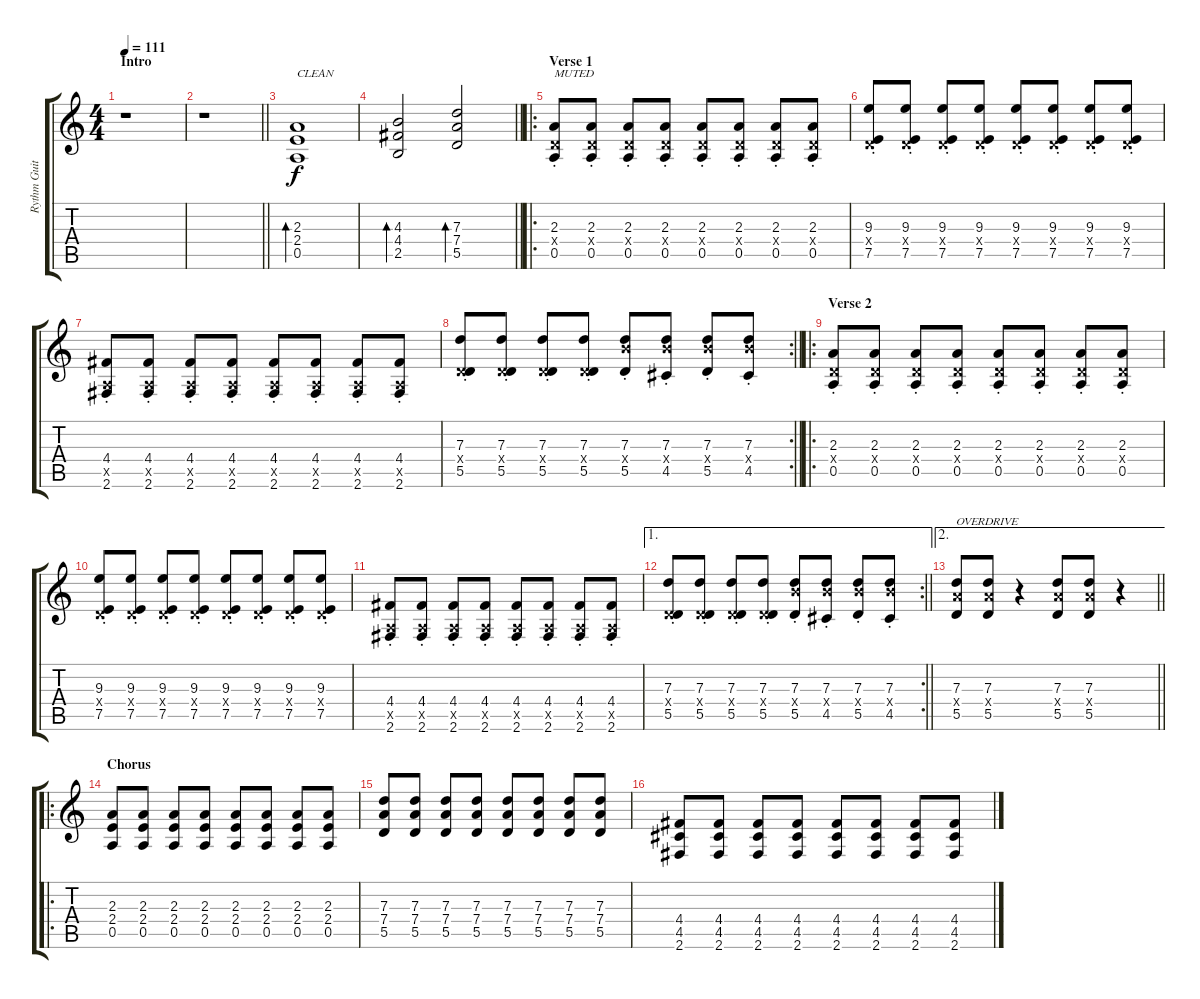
\track ("Rythm Guitar" "Rythm Guit") {instrument electricguitarmuted}
\staff {score tabs}
\tuning (E4 B3 G3 D3 A2 E2) {hide}
\ts (4 4)
\section ("" "Intro")
\tempo 111
\clef g2
\ks c
r.1{dy f instrument electricguitarmuted} |
\barLineRight lightlight
r.1 |
(2.3 2.4 0.5).1{bd 480 txt "CLEAN" volume 10 instrument acousticguitarsteel} |
\barLineRight lightlight
(4.3 4.4 2.5).2{bd 240} (7.3 7.4 5.5).2{bd 240} |
\ro
\section ("" "Verse 1")
(2.3{st} 0.4{x} 0.5).8{txt "MUTED" volume 16 instrument electricguitarmuted} (2.3{st} 0.4{x} 0.5).8 (2.3{st} 0.4{x} 0.5).8 (2.3{st} 0.4{x} 0.5).8 (2.3{st} 0.4{x} 0.5).8 (2.3{st} 0.4{x} 0.5).8 (2.3{st} 0.4{x} 0.5).8 (2.3{st} 0.4{x} 0.5).8 |
(9.3{st} 0.4{x} 7.5).8 (9.3{st} 0.4{x} 7.5).8 (9.3{st} 0.4{x} 7.5).8 (9.3{st} 0.4{x} 7.5).8 (9.3{st} 0.4{x} 7.5).8 (9.3{st} 0.4{x} 7.5).8 (9.3{st} 0.4{x} 7.5).8 (9.3{st} 0.4{x} 7.5).8 |
(4.4{st} 0.5{x} 2.6).8 (4.4{st} 0.5{x} 2.6).8 (4.4{st} 0.5{x} 2.6).8 (4.4{st} 0.5{x} 2.6).8 (4.4{st} 0.5{x} 2.6).8 (4.4{st} 0.5{x} 2.6).8 (4.4{st} 0.5{x} 2.6).8 (4.4{st} 0.5{x} 2.6).8 |
\rc 2
\barLineRight lightlight
(7.3{st} 0.4{x} 5.5).8 (7.3{st} 0.4{x} 5.5).8 (7.3{st} 0.4{x} 5.5).8 (7.3{st} 0.4{x} 5.5).8 (7.3{st} 9.4{x} 5.5).8 (7.3{st} 9.4{x} 4.5).8 (7.3{st} 9.4{x} 5.5).8 (7.3{st} 9.4{x} 4.5).8 |
\ro
\section ("" "Verse 2")
(2.3{st} 0.4{x} 0.5).8 (2.3{st} 0.4{x} 0.5).8 (2.3{st} 0.4{x} 0.5).8 (2.3{st} 0.4{x} 0.5).8 (2.3{st} 0.4{x} 0.5).8 (2.3{st} 0.4{x} 0.5).8 (2.3{st} 0.4{x} 0.5).8 (2.3{st} 0.4{x} 0.5).8 |
(9.3{st} 0.4{x} 7.5).8 (9.3{st} 0.4{x} 7.5).8 (9.3{st} 0.4{x} 7.5).8 (9.3{st} 0.4{x} 7.5).8 (9.3{st} 0.4{x} 7.5).8 (9.3{st} 0.4{x} 7.5).8 (9.3{st} 0.4{x} 7.5).8 (9.3{st} 0.4{x} 7.5).8 |
(4.4{st} 0.5{x} 2.6).8 (4.4{st} 0.5{x} 2.6).8 (4.4{st} 0.5{x} 2.6).8 (4.4{st} 0.5{x} 2.6).8 (4.4{st} 0.5{x} 2.6).8 (4.4{st} 0.5{x} 2.6).8 (4.4{st} 0.5{x} 2.6).8 (4.4{st} 0.5{x} 2.6).8 |
\ae 1
\rc 2
\barLineRight lightlight
(7.3{st} 0.4{x} 5.5).8 (7.3{st} 0.4{x} 5.5).8 (7.3{st} 0.4{x} 5.5).8 (7.3{st} 0.4{x} 5.5).8 (7.3{st} 9.4{x} 5.5).8 (7.3{st} 9.4{x} 4.5).8 (7.3{st} 9.4{x} 5.5).8 (7.3{st} 9.4{x} 4.5).8 |
\ae 2
\barLineRight lightlight
(7.3 7.4{x} 5.5).8{txt "OVERDRIVE" instrument overdrivenguitar} (7.3 7.4{x} 5.5).8 r.4 (7.3 7.4{x} 5.5).8 (7.3 7.4{x} 5.5).8 r.4 |
\ro
\section ("" "Chorus")
(2.3 2.4 0.5).8 (2.3 2.4 0.5).8 (2.3 2.4 0.5).8 (2.3 2.4 0.5).8 (2.3 2.4 0.5).8 (2.3 2.4 0.5).8 (2.3 2.4 0.5).8 (2.3 2.4 0.5).8 |
(7.3 7.4 5.5).8 (7.3 7.4 5.5).8 (7.3 7.4 5.5).8 (7.3 7.4 5.5).8 (7.3 7.4 5.5).8 (7.3 7.4 5.5).8 (7.3 7.4 5.5).8 (7.3 7.4 5.5).8 |
(4.4 4.5 2.6).8 (4.4 4.5 2.6).8 (4.4 4.5 2.6).8 (4.4 4.5 2.6).8 (4.4 4.5 2.6).8 (4.4 4.5 2.6).8 (4.4 4.5 2.6).8 (4.4 4.5 2.6).8
